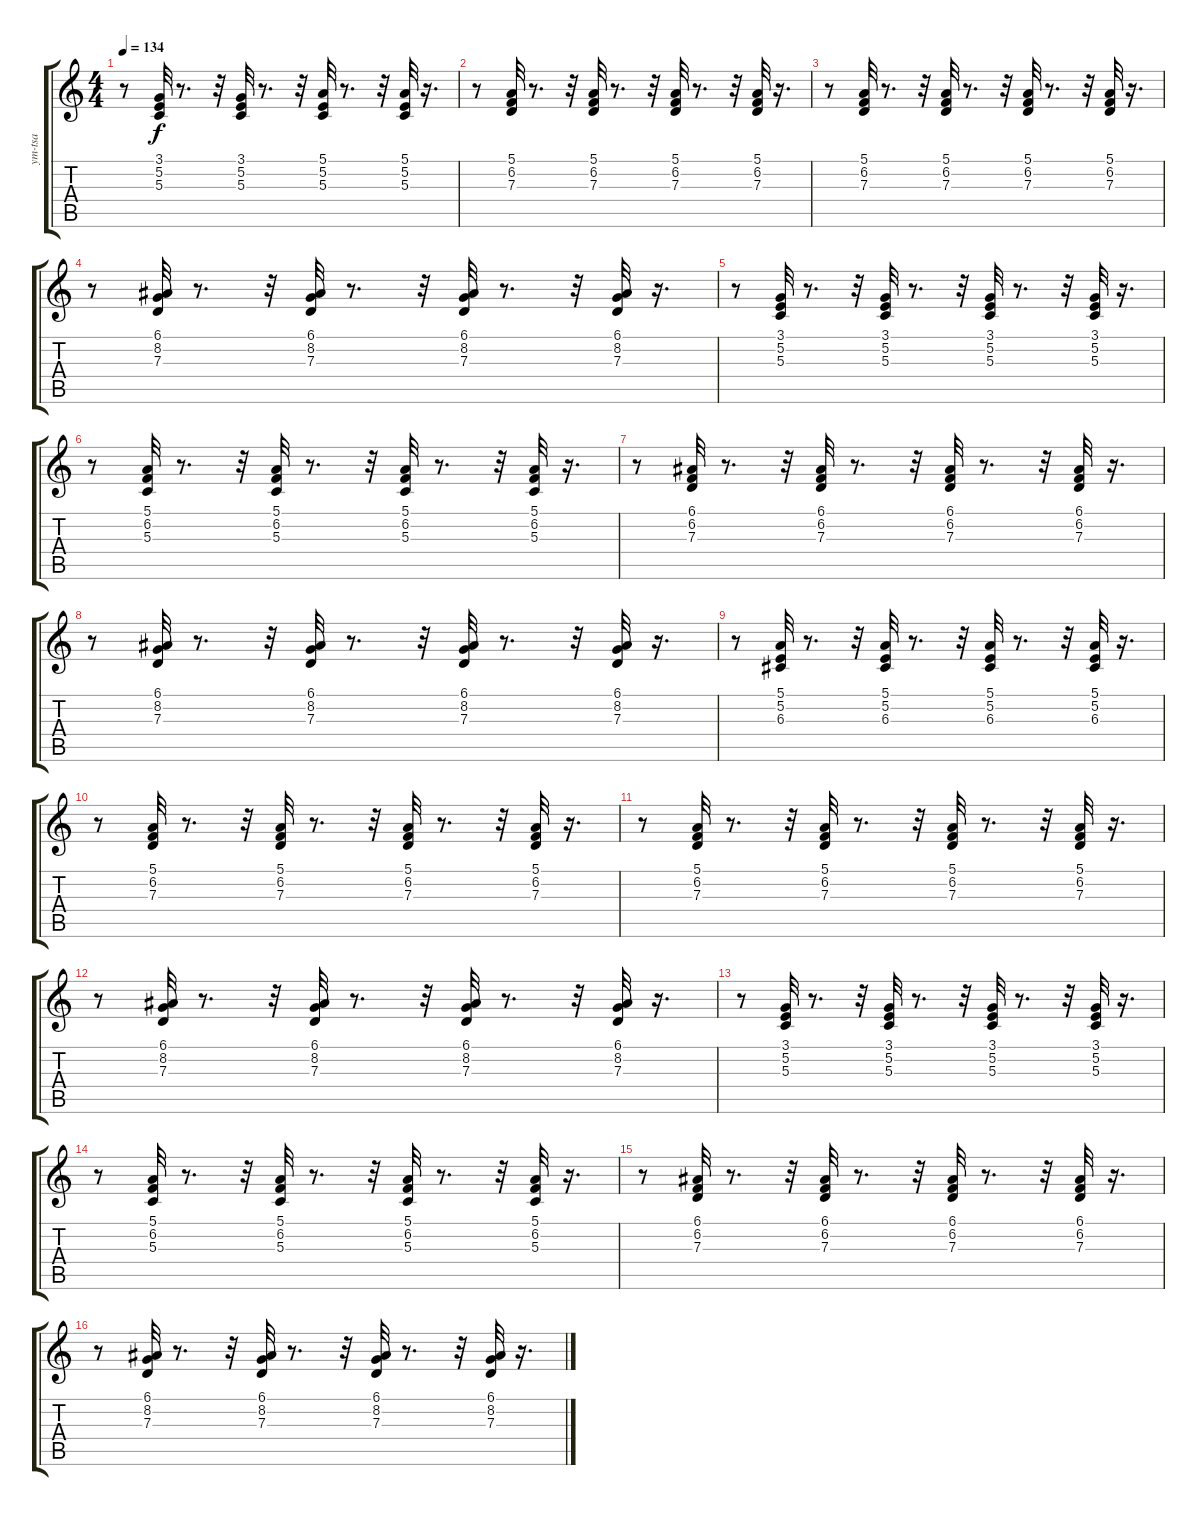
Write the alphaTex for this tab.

\track ("ym-tsa" "ym-tsa") {instrument pad1newage}
\staff {score tabs}
\tuning (E4 B3 G3 D3 A2 E2) {hide}
\ts (4 4)
\tempo 134
\clef g2
\ks c
r.8{dy f} (3.1 5.2 5.3).32 r.8{d} r.32 (3.1 5.2 5.3).32 r.8{d} r.32 (5.1 5.2 5.3).32 r.8{d} r.32 (5.1 5.2 5.3).32 r.16{d} |
r.8 (5.1 6.2 7.3).32 r.8{d} r.32 (5.1 6.2 7.3).32 r.8{d} r.32 (5.1 6.2 7.3).32 r.8{d} r.32 (5.1 6.2 7.3).32 r.16{d} |
r.8 (5.1 6.2 7.3).32 r.8{d} r.32 (5.1 6.2 7.3).32 r.8{d} r.32 (5.1 6.2 7.3).32 r.8{d} r.32 (5.1 6.2 7.3).32 r.16{d} |
r.8 (6.1 8.2 7.3).32 r.8{d} r.32 (6.1 8.2 7.3).32 r.8{d} r.32 (6.1 8.2 7.3).32 r.8{d} r.32 (6.1 8.2 7.3).32 r.16{d} |
r.8 (3.1 5.2 5.3).32 r.8{d} r.32 (3.1 5.2 5.3).32 r.8{d} r.32 (3.1 5.2 5.3).32 r.8{d} r.32 (3.1 5.2 5.3).32 r.16{d} |
r.8 (5.1 6.2 5.3).32 r.8{d} r.32 (5.1 6.2 5.3).32 r.8{d} r.32 (5.1 6.2 5.3).32 r.8{d} r.32 (5.1 6.2 5.3).32 r.16{d} |
r.8 (6.1 6.2 7.3).32 r.8{d} r.32 (6.1 6.2 7.3).32 r.8{d} r.32 (6.1 6.2 7.3).32 r.8{d} r.32 (6.1 6.2 7.3).32 r.16{d} |
r.8 (6.1 8.2 7.3).32 r.8{d} r.32 (6.1 8.2 7.3).32 r.8{d} r.32 (6.1 8.2 7.3).32 r.8{d} r.32 (6.1 8.2 7.3).32 r.16{d} |
r.8 (5.1 5.2 6.3).32 r.8{d} r.32 (5.1 5.2 6.3).32 r.8{d} r.32 (5.1 5.2 6.3).32 r.8{d} r.32 (5.1 5.2 6.3).32 r.16{d} |
r.8 (5.1 6.2 7.3).32 r.8{d} r.32 (5.1 6.2 7.3).32 r.8{d} r.32 (5.1 6.2 7.3).32 r.8{d} r.32 (5.1 6.2 7.3).32 r.16{d} |
r.8 (5.1 6.2 7.3).32 r.8{d} r.32 (5.1 6.2 7.3).32 r.8{d} r.32 (5.1 6.2 7.3).32 r.8{d} r.32 (5.1 6.2 7.3).32 r.16{d} |
r.8 (6.1 8.2 7.3).32 r.8{d} r.32 (6.1 8.2 7.3).32 r.8{d} r.32 (6.1 8.2 7.3).32 r.8{d} r.32 (6.1 8.2 7.3).32 r.16{d} |
r.8 (3.1 5.2 5.3).32 r.8{d} r.32 (3.1 5.2 5.3).32 r.8{d} r.32 (3.1 5.2 5.3).32 r.8{d} r.32 (3.1 5.2 5.3).32 r.16{d} |
r.8 (5.1 6.2 5.3).32 r.8{d} r.32 (5.1 6.2 5.3).32 r.8{d} r.32 (5.1 6.2 5.3).32 r.8{d} r.32 (5.1 6.2 5.3).32 r.16{d} |
r.8 (6.1 6.2 7.3).32 r.8{d} r.32 (6.1 6.2 7.3).32 r.8{d} r.32 (6.1 6.2 7.3).32 r.8{d} r.32 (6.1 6.2 7.3).32 r.16{d} |
r.8 (6.1 8.2 7.3).32 r.8{d} r.32 (6.1 8.2 7.3).32 r.8{d} r.32 (6.1 8.2 7.3).32 r.8{d} r.32 (6.1 8.2 7.3).32 r.16{d}
